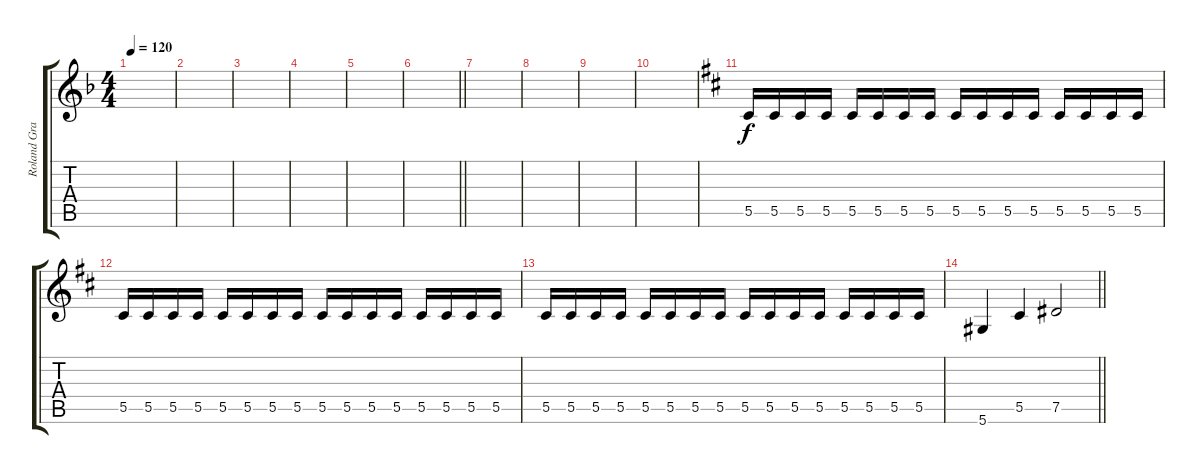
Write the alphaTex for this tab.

\track ("Roland Grapow" "Roland Gra") {instrument distortionguitar}
\staff {score tabs}
\tuning (Eb4 Bb3 Gb3 Db3 Ab2 Eb2) {hide}
\ts (4 4)
\tempo 120
\clef g2
\ks dminor
|
|
|
|
|
\barLineRight lightlight
|
|
|
|
|
\ks d
5.5.16 5.5.16 5.5.16 5.5.16 5.5.16 5.5.16 5.5.16 5.5.16 5.5.16 5.5.16 5.5.16 5.5.16 5.5.16 5.5.16 5.5.16 5.5.16 |
5.5.16 5.5.16 5.5.16 5.5.16 5.5.16 5.5.16 5.5.16 5.5.16 5.5.16 5.5.16 5.5.16 5.5.16 5.5.16 5.5.16 5.5.16 5.5.16 |
5.5.16 5.5.16 5.5.16 5.5.16 5.5.16 5.5.16 5.5.16 5.5.16 5.5.16 5.5.16 5.5.16 5.5.16 5.5.16 5.5.16 5.5.16 5.5.16 |
\barLineRight lightlight
5.6.4 5.5.4 7.5.2
